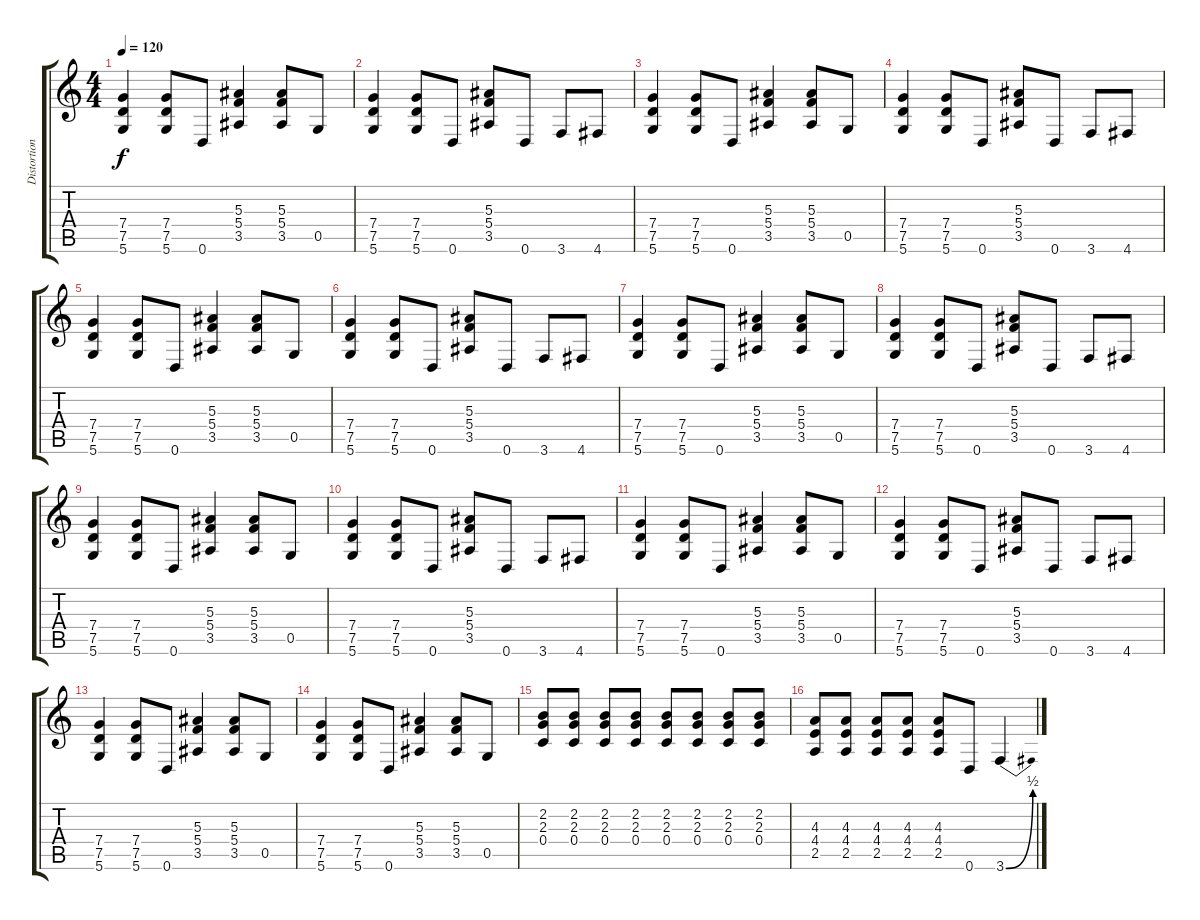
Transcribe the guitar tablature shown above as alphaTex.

\track ("Distortion Guitar" "Distortion") {instrument distortionguitar}
\staff {score tabs}
\tuning (D4 A3 F3 C3 G2 D2) {hide}
\ts (4 4)
\tempo 120
\clef g2
\ks c
(7.4 7.5 5.6).4{dy f} (7.4 7.5 5.6).8 0.6.8 (5.3 5.4 3.5).4 (5.3 5.4 3.5).8 0.5.8 |
(7.4 7.5 5.6).4 (7.4 7.5 5.6).8 0.6.8 (5.3 5.4 3.5).8 0.6.8 3.6.8 4.6.8 |
(7.4 7.5 5.6).4 (7.4 7.5 5.6).8 0.6.8 (5.3 5.4 3.5).4 (5.3 5.4 3.5).8 0.5.8 |
(7.4 7.5 5.6).4 (7.4 7.5 5.6).8 0.6.8 (5.3 5.4 3.5).8 0.6.8 3.6.8 4.6.8 |
(7.4 7.5 5.6).4 (7.4 7.5 5.6).8 0.6.8 (5.3 5.4 3.5).4 (5.3 5.4 3.5).8 0.5.8 |
(7.4 7.5 5.6).4 (7.4 7.5 5.6).8 0.6.8 (5.3 5.4 3.5).8 0.6.8 3.6.8 4.6.8 |
(7.4 7.5 5.6).4 (7.4 7.5 5.6).8 0.6.8 (5.3 5.4 3.5).4 (5.3 5.4 3.5).8 0.5.8 |
(7.4 7.5 5.6).4 (7.4 7.5 5.6).8 0.6.8 (5.3 5.4 3.5).8 0.6.8 3.6.8 4.6.8 |
(7.4 7.5 5.6).4 (7.4 7.5 5.6).8 0.6.8 (5.3 5.4 3.5).4 (5.3 5.4 3.5).8 0.5.8 |
(7.4 7.5 5.6).4 (7.4 7.5 5.6).8 0.6.8 (5.3 5.4 3.5).8 0.6.8 3.6.8 4.6.8 |
(7.4 7.5 5.6).4 (7.4 7.5 5.6).8 0.6.8 (5.3 5.4 3.5).4 (5.3 5.4 3.5).8 0.5.8 |
(7.4 7.5 5.6).4 (7.4 7.5 5.6).8 0.6.8 (5.3 5.4 3.5).8 0.6.8 3.6.8 4.6.8 |
(7.4 7.5 5.6).4 (7.4 7.5 5.6).8 0.6.8 (5.3 5.4 3.5).4 (5.3 5.4 3.5).8 0.5.8 |
(7.4 7.5 5.6).4 (7.4 7.5 5.6).8 0.6.8 (5.3 5.4 3.5).4 (5.3 5.4 3.5).8 0.5.8 |
(2.2 2.3 0.4).8 (2.2 2.3 0.4).8 (2.2 2.3 0.4).8 (2.2 2.3 0.4).8 (2.2 2.3 0.4).8 (2.2 2.3 0.4).8 (2.2 2.3 0.4).8 (2.2 2.3 0.4).8 |
(4.3 4.4 2.5).8 (4.3 4.4 2.5).8 (4.3 4.4 2.5).8 (4.3 4.4 2.5).8 (4.3 4.4 2.5).8 0.6.8 3.6{be (bend 0 0 60 2)}.4
